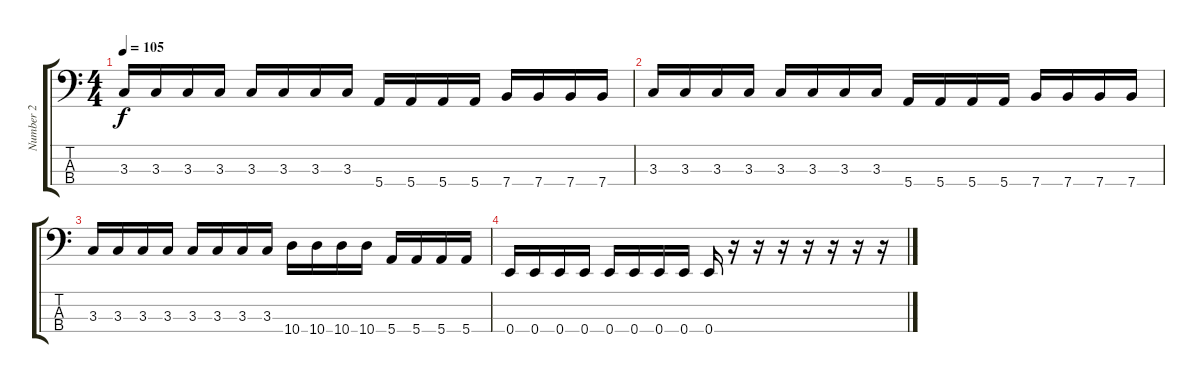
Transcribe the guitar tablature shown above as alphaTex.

\track ("Number 2" "Number 2") {instrument electricbasspick}
\staff {score tabs}
\tuning (G2 D2 A1 E1) {hide}
\ts (4 4)
\tempo 105
\clef f4
\ks c
3.3.16{dy f} 3.3.16 3.3.16 3.3.16 3.3.16 3.3.16 3.3.16 3.3.16 5.4.16 5.4.16 5.4.16 5.4.16 7.4.16 7.4.16 7.4.16 7.4.16 |
3.3.16 3.3.16 3.3.16 3.3.16 3.3.16 3.3.16 3.3.16 3.3.16 5.4.16 5.4.16 5.4.16 5.4.16 7.4.16 7.4.16 7.4.16 7.4.16 |
3.3.16 3.3.16 3.3.16 3.3.16 3.3.16 3.3.16 3.3.16 3.3.16 10.4.16 10.4.16 10.4.16 10.4.16 5.4.16 5.4.16 5.4.16 5.4.16 |
0.4.16 0.4.16 0.4.16 0.4.16 0.4.16 0.4.16 0.4.16 0.4.16 0.4.16 r.16 r.16 r.16 r.16 r.16 r.16 r.16
